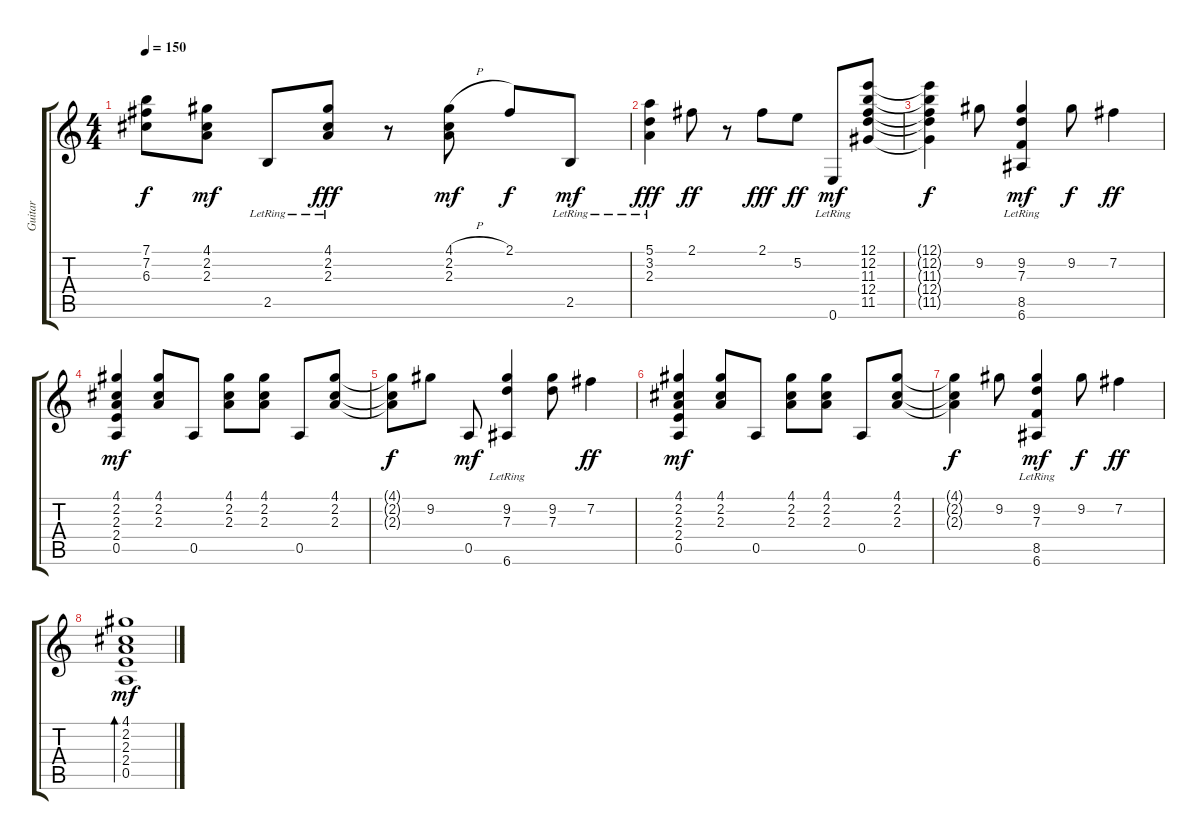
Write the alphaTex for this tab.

\track ("Guitar" "Guitar") {instrument acousticguitarnylon}
\staff {score tabs}
\tuning (E4 B3 G3 D3 A2 E2) {hide}
\ts (4 4)
\tempo 150
\clef g2
\ks c
(7.1{t} 7.2{t} 6.3{t}).8{dy f} (4.1 2.2 2.3).8{dy mf} 2.5{lr}.8 (4.1 2.2{lr} 2.3{lr}).8{dy fff} r.8 (4.1{h} 2.2 2.3).8{dy mf} 2.1.8{dy f} 2.5{lr}.8{dy mf} |
(5.1 3.2{lr} 2.3{lr}).4{dy fff} 2.1.8{dy ff} r.8 2.1.8{dy fff} 5.2.8{dy ff} 0.6{lr}.8{dy mf} (12.1 12.2 11.3 12.4 11.5).8 |
(12.1{t} 12.2{t} 11.3{t} 12.4{t} 11.5{t}).4{dy f} 9.2.8 (9.2 7.3{lr} 8.5{lr} 6.6{lr}).4{dy mf} 9.2.8{dy f} 7.2.4{dy ff} |
(4.1 2.2 2.3 2.4 0.5).4{dy mf} (4.1 2.2 2.3).8 0.5.8 (4.1 2.2 2.3).8 (4.1 2.2 2.3).8 0.5.8 (4.1 2.2 2.3).8 |
(4.1{t} 2.2{t} 2.3{t}).8{dy f} 9.2.8 0.5.8{dy mf} (9.2 7.3 6.6{lr}).4 (9.2 7.3).8 7.2.4{dy ff} |
(4.1 2.2 2.3 2.4 0.5).4{dy mf} (4.1 2.2 2.3).8 0.5.8 (4.1 2.2 2.3).8 (4.1 2.2 2.3).8 0.5.8 (4.1 2.2 2.3).8 |
(4.1{t} 2.2{t} 2.3{t}).4{dy f} 9.2.8 (9.2 7.3{lr} 8.5{lr} 6.6{lr}).4{dy mf} 9.2.8{dy f} 7.2.4{dy ff} |
(4.1 2.2 2.3 2.4 0.5).1{bd 480 dy mf}
